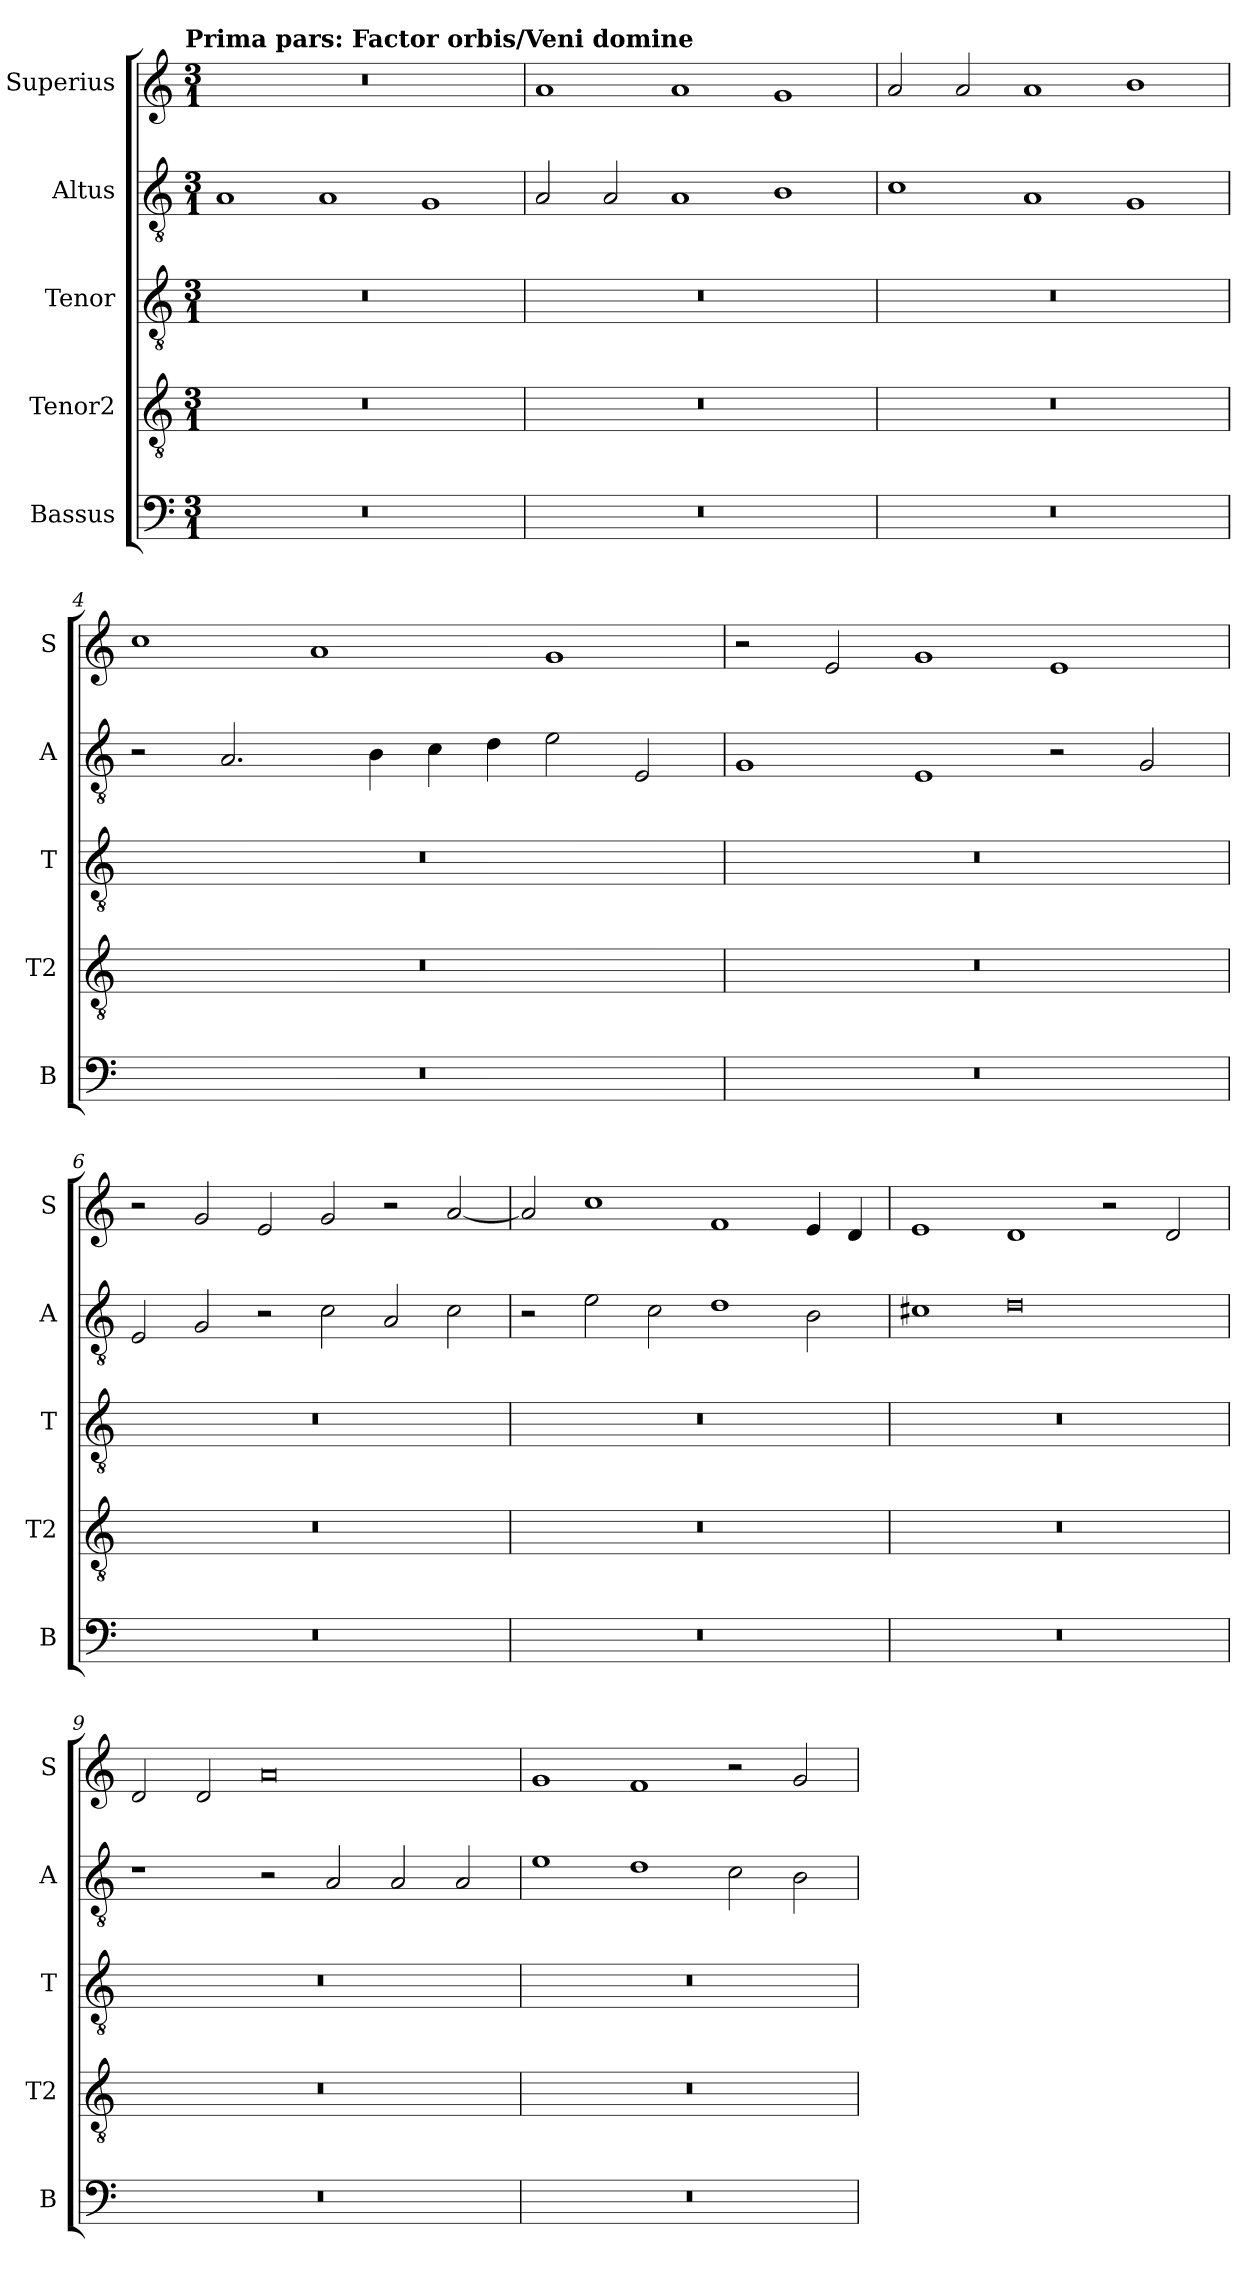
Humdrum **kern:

**kern	**kern	**kern	**kern	**kern
*part5	*part4	*part3	*part2	*part1
*staff5	*staff4	*staff3	*staff2	*staff1
*I"Bassus	*I"Tenor2	*I"Tenor	*I"Altus	*I"Superius
*I'B	*I'T2	*I'T	*I'A	*I'S
*clefF4	*clefGv2	*clefGv2	*clefGv2	*clefG2
*k[]	*k[]	*k[]	*k[]	*k[]
!!LO:TX:omd:t=Prima pars&colon; Factor orbis/Veni domine
*M3/1	*M3/1	*M3/1	*M3/1	*M3/1
=1	=1	=1	=1	=1
0.r	0.r	0.r	1A	0.r
.	.	.	1A	.
.	.	.	1G	.
=2	=2	=2	=2	=2
0.r	0.r	0.r	2A/	1a
.	.	.	2A/	.
.	.	.	1A	1a
.	.	.	1B	1g
=3	=3	=3	=3	=3
0.r	0.r	0.r	1c	2a/
.	.	.	.	2a/
.	.	.	1A	1a
.	.	.	1G	1b
=4	=4	=4	=4	=4
0.r	0.r	0.r	2r	1cc
.	.	.	2.A/	.
.	.	.	.	1a
.	.	.	4B\	.
.	.	.	4c\	.
.	.	.	4d\	.
.	.	.	2e\	1g
.	.	.	2E/	.
=5	=5	=5	=5	=5
0.r	0.r	0.r	1G	2r
.	.	.	.	2e/
.	.	.	1E	1g
.	.	.	2r	1e
.	.	.	2G/	.
=6	=6	=6	=6	=6
0.r	0.r	0.r	2E/	2r
.	.	.	2G/	2g/
.	.	.	2r	2e/
.	.	.	2c\	2g/
.	.	.	2A/	2r
.	.	.	2c\	[2a/
=7	=7	=7	=7	=7
0.r	0.r	0.r	2r	2a/]
.	.	.	2e\	1cc
.	.	.	2c\	.
.	.	.	1d	1f
.	.	.	2B\	4e/
.	.	.	.	4d/
=8	=8	=8	=8	=8
0.r	0.r	0.r	1c#X	1e
.	.	.	0d	1d
.	.	.	.	2r
.	.	.	.	2d/
=9	=9	=9	=9	=9
0.r	0.r	0.r	1r	2d/
.	.	.	.	2d/
.	.	.	2r	0a
.	.	.	2A/	.
.	.	.	2A/	.
.	.	.	2A/	.
=10	=10	=10	=10	=10
0.r	0.r	0.r	1e	1g
.	.	.	1d	1f
.	.	.	2c\	2r
.	.	.	2B\	2g/
=	=	=	=	=
*-	*-	*-	*-	*-
